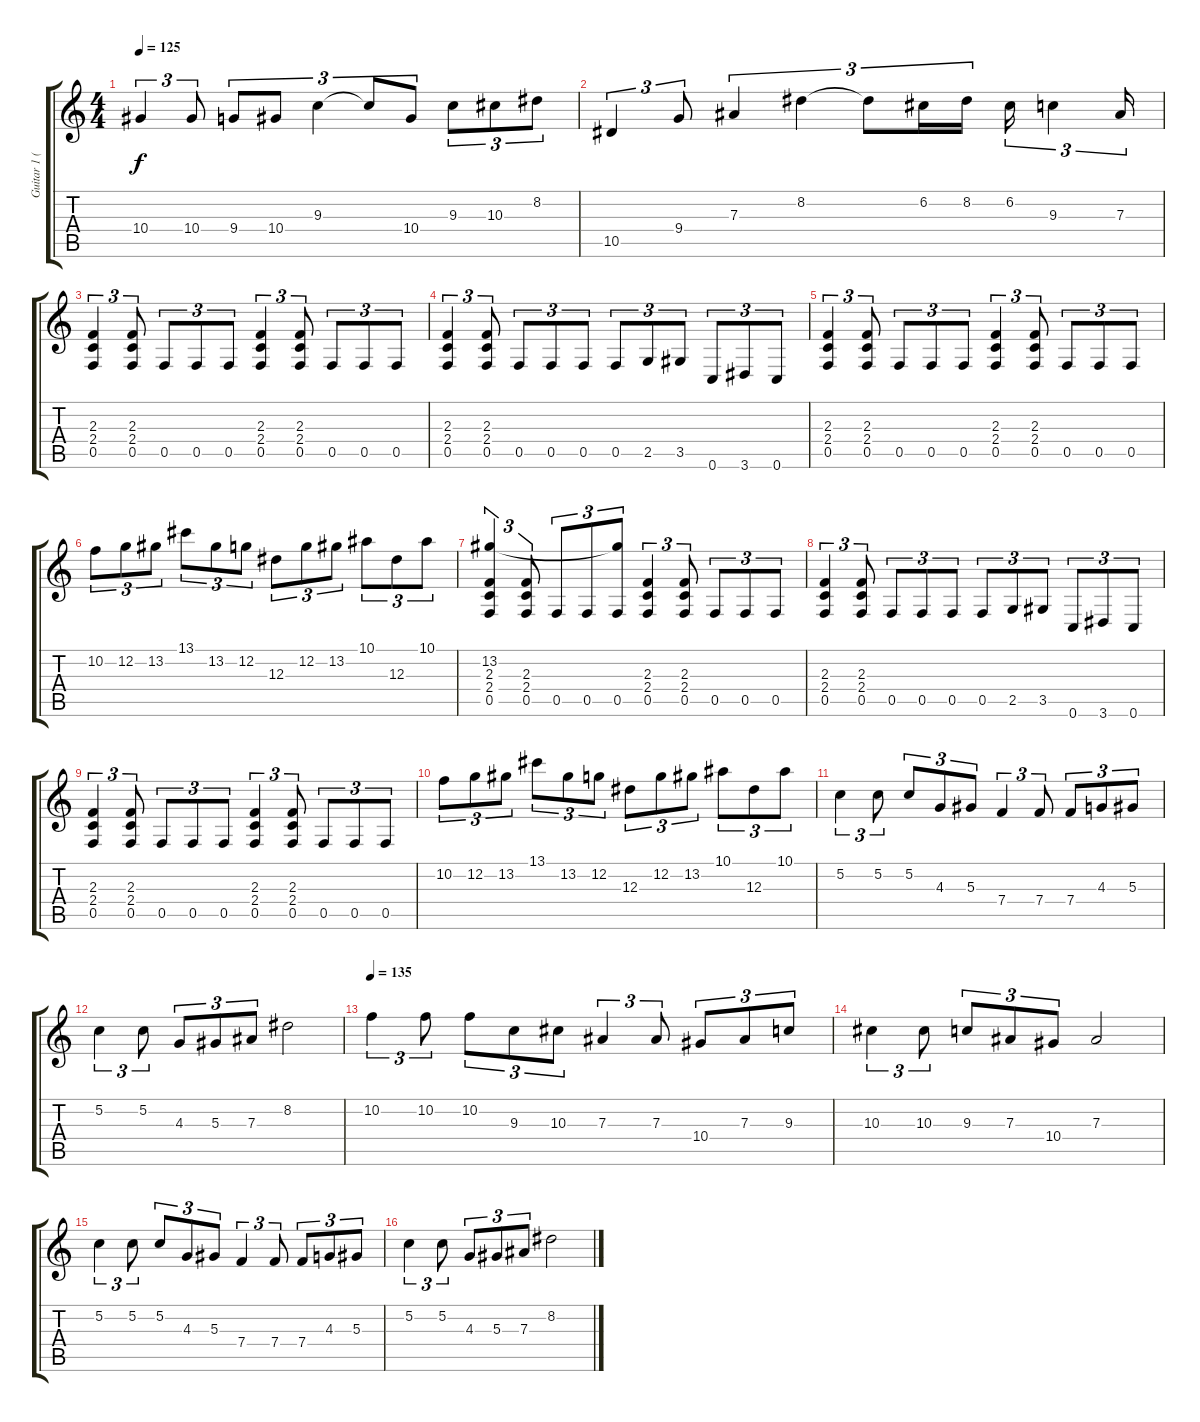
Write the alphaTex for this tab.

\track ("Guitar 1 (Lead)" "Guitar 1 (") {instrument overdrivenguitar}
\staff {score tabs}
\tuning (C4 G3 Eb3 Bb2 F2 C2) {hide}
\ts (4 4)
\tempo 125
\clef g2
\ks c
10.4.4{tu (3 2) dy f} 10.4.8{tu (3 2)} 9.4.8{tu (3 2)} 10.4.8{tu (3 2)} 9.3.4{tu (3 2)} 9.3{t}.8{tu (3 2)} 10.4.8{tu (3 2)} 9.3.8{tu (3 2)} 10.3.8{tu (3 2)} 8.2.8{tu (3 2)} |
10.5.4{tu (3 2)} 9.4.8{tu (3 2)} 7.3.4{tu (3 2)} 8.2.4{tu (3 2)} 8.2{t}.8{tu (3 2)} 6.2.16{tu (3 2)} 8.2.16{tu (3 2)} 6.2.16{tu (3 2)} 9.3.4{tu (3 2)} 7.3.16{tu (3 2)} |
(2.3 2.4 0.5).4{tu (3 2)} (2.3 2.4 0.5).8{tu (3 2)} 0.5.8{tu (3 2)} 0.5.8{tu (3 2)} 0.5.8{tu (3 2)} (2.3 2.4 0.5).4{tu (3 2)} (2.3 2.4 0.5).8{tu (3 2)} 0.5.8{tu (3 2)} 0.5.8{tu (3 2)} 0.5.8{tu (3 2)} |
(2.3 2.4 0.5).4{tu (3 2)} (2.3 2.4 0.5).8{tu (3 2)} 0.5.8{tu (3 2)} 0.5.8{tu (3 2)} 0.5.8{tu (3 2)} 0.5.8{tu (3 2)} 2.5.8{tu (3 2)} 3.5.8{tu (3 2)} 0.6.8{tu (3 2)} 3.6.8{tu (3 2)} 0.6.8{tu (3 2)} |
(2.3 2.4 0.5).4{tu (3 2)} (2.3 2.4 0.5).8{tu (3 2)} 0.5.8{tu (3 2)} 0.5.8{tu (3 2)} 0.5.8{tu (3 2)} (2.3 2.4 0.5).4{tu (3 2)} (2.3 2.4 0.5).8{tu (3 2)} 0.5.8{tu (3 2)} 0.5.8{tu (3 2)} 0.5.8{tu (3 2)} |
10.2.8{tu (3 2)} 12.2.8{tu (3 2)} 13.2.8{tu (3 2)} 13.1.8{tu (3 2)} 13.2.8{tu (3 2)} 12.2.8{tu (3 2)} 12.3.8{tu (3 2)} 12.2.8{tu (3 2)} 13.2.8{tu (3 2)} 10.1.8{tu (3 2)} 12.3.8{tu (3 2)} 10.1.8{tu (3 2)} |
(13.2 2.3 2.4 0.5).4{tu (3 2)} (2.3 2.4 0.5).8{tu (3 2)} 0.5.8{tu (3 2)} 0.5.8{tu (3 2)} (13.2{t} 0.5).8{tu (3 2)} (2.3 2.4 0.5).4{tu (3 2)} (2.3 2.4 0.5).8{tu (3 2)} 0.5.8{tu (3 2)} 0.5.8{tu (3 2)} 0.5.8{tu (3 2)} |
(2.3 2.4 0.5).4{tu (3 2)} (2.3 2.4 0.5).8{tu (3 2)} 0.5.8{tu (3 2)} 0.5.8{tu (3 2)} 0.5.8{tu (3 2)} 0.5.8{tu (3 2)} 2.5.8{tu (3 2)} 3.5.8{tu (3 2)} 0.6.8{tu (3 2)} 3.6.8{tu (3 2)} 0.6.8{tu (3 2)} |
(2.3 2.4 0.5).4{tu (3 2)} (2.3 2.4 0.5).8{tu (3 2)} 0.5.8{tu (3 2)} 0.5.8{tu (3 2)} 0.5.8{tu (3 2)} (2.3 2.4 0.5).4{tu (3 2)} (2.3 2.4 0.5).8{tu (3 2)} 0.5.8{tu (3 2)} 0.5.8{tu (3 2)} 0.5.8{tu (3 2)} |
10.2.8{tu (3 2)} 12.2.8{tu (3 2)} 13.2.8{tu (3 2)} 13.1.8{tu (3 2)} 13.2.8{tu (3 2)} 12.2.8{tu (3 2)} 12.3.8{tu (3 2)} 12.2.8{tu (3 2)} 13.2.8{tu (3 2)} 10.1.8{tu (3 2)} 12.3.8{tu (3 2)} 10.1.8{tu (3 2)} |
5.2.4{tu (3 2)} 5.2.8{tu (3 2)} 5.2.8{tu (3 2)} 4.3.8{tu (3 2)} 5.3.8{tu (3 2)} 7.4.4{tu (3 2)} 7.4.8{tu (3 2)} 7.4.8{tu (3 2)} 4.3.8{tu (3 2)} 5.3.8{tu (3 2)} |
5.2.4{tu (3 2)} 5.2.8{tu (3 2)} 4.3.8{tu (3 2)} 5.3.8{tu (3 2)} 7.3.8{tu (3 2)} 8.2.2 |
\tempo 135
10.2.4{tu (3 2)} 10.2.8{tu (3 2)} 10.2.8{tu (3 2)} 9.3.8{tu (3 2)} 10.3.8{tu (3 2)} 7.3.4{tu (3 2)} 7.3.8{tu (3 2)} 10.4.8{tu (3 2)} 7.3.8{tu (3 2)} 9.3.8{tu (3 2)} |
10.3.4{tu (3 2)} 10.3.8{tu (3 2)} 9.3.8{tu (3 2)} 7.3.8{tu (3 2)} 10.4.8{tu (3 2)} 7.3.2 |
5.2.4{tu (3 2)} 5.2.8{tu (3 2)} 5.2.8{tu (3 2)} 4.3.8{tu (3 2)} 5.3.8{tu (3 2)} 7.4.4{tu (3 2)} 7.4.8{tu (3 2)} 7.4.8{tu (3 2)} 4.3.8{tu (3 2)} 5.3.8{tu (3 2)} |
5.2.4{tu (3 2)} 5.2.8{tu (3 2)} 4.3.8{tu (3 2)} 5.3.8{tu (3 2)} 7.3.8{tu (3 2)} 8.2.2
